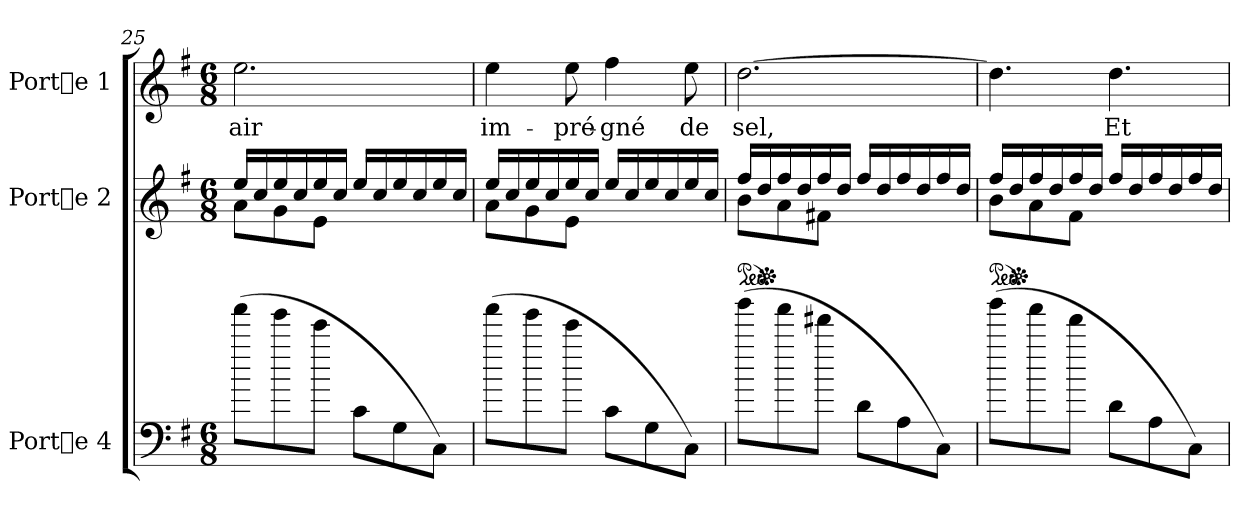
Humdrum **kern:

**kern	**kern	**kern	**text
*part3	*part2	*part1	*part1
*staff3	*staff2	*staff1	*staff1
*I"Porte 4	*I"Porte 2	*I"Porte 1	*
!!LO:PB:g=z
*clefF4	*clefG2	*clefG2	*
*k[f#]	*k[f#]	*k[f#]	*
*G:	*G:	*G:	*
*M6/8	*M6/8	*M6/8	*
=25	=25	=25	=25
*	*^	*	*
!	!	!	!	!LO:LY:b
(>8aaa\L	16ee/L	8a\L	2.ee\	air
.	16cc/	.	.	.
8ggg\	16ee/	8g\	.	.
.	16cc/	.	.	.
8eee\J	16ee/	8e\J	.	.
.	16cc/J	.	.	.
8c\L	16ee/L	4.ryy	.	.
.	16cc/	.	.	.
8G\	16ee/	.	.	.
.	16cc/	.	.	.
8C\J)	16ee/	.	.	.
.	16cc/J	.	.	.
=26	=26	=26	=26	=26
!	!	!	!	!LO:LY:b
(>8aaa\L	16ee/L	8a\L	4ee\	im-
.	16cc/	.	.	.
8ggg\	16ee/	8g\	.	.
.	16cc/	.	.	.
!	!	!	!	!LO:LY:b
8eee\J	16ee/	8e\J	8ee\	-pré-
.	16cc/J	.	.	.
!	!	!	!	!LO:LY:b
8c\L	16ee/L	4.ryy	4ff#\	-gné
.	16cc/	.	.	.
8G\	16ee/	.	.	.
.	16cc/	.	.	.
!	!	!	!	!LO:LY:b
8C\J)	16ee/	.	8ee\	de
.	16cc/J	.	.	.
=27	=27	=27	=27	=27
*	*ped	*	*	*
!	!	!	!	!LO:LY:b
(>8bbb\L	16ff#/L	8b\L	[>2.dd\	sel,
*	*Xped	*	*	*
.	16dd/	.	.	.
8aaa\	16ff#/	8a\	.	.
.	16dd/	.	.	.
8fff#X\J	16ff#/	8f#X\J	.	.
.	16dd/J	.	.	.
8d\L	16ff#/L	4.ryy	.	.
.	16dd/	.	.	.
8A\	16ff#/	.	.	.
.	16dd/	.	.	.
8C\J)	16ff#/	.	.	.
.	16dd/J	.	.	.
!!LO:LB:g=z
=28	=28	=28	=28	=28
*	*ped	*	*	*
!	!	!	!	!LO:LY:b
(>8bbb\L	16ff#/L	8b\L	4.dd\]	.
*	*Xped	*	*	*
.	16dd/	.	.	.
8aaa\	16ff#/	8a\	.	.
.	16dd/	.	.	.
8fff#\J	16ff#/	8f#\J	.	.
.	16dd/J	.	.	.
!	!	!	!	!LO:LY:b
8d\L	16ff#/L	4.ryy	4.dd\	Et
.	16dd/	.	.	.
8A\	16ff#/	.	.	.
.	16dd/	.	.	.
8C\J)	16ff#/	.	.	.
.	16dd/J	.	.	.
*	*v	*v	*	*
=	=	=	=
*-	*-	*-	*-
